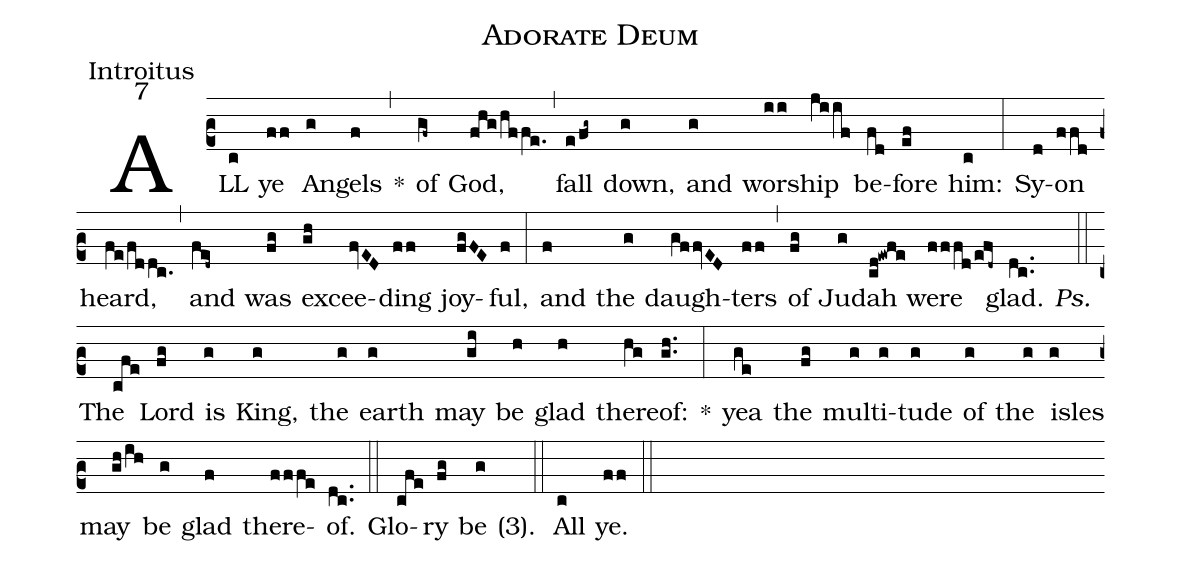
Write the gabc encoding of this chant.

name:Adorate Deum;
office-part:Introitus;
mode:7;
%%
(c2) ALL(c) ye(ff) An(g)gels(f) *(,) of(gf~) God,(fhg/hffe.) (,) fall(e/fg~) down,(g) and(g) wor(ii)ship(jiif) be(fd)fore(ef) him:(c) (:) Sy(d)on(ffd) heard,(fe/fddc.) (,) and(fed~) was(fg) ex(gh)cee(fvED)ding(ff) joy(fgFE)ful,(f) (:) and(f) the(g) daugh(gffvED)ters(ff) (,) of(fg) Ju(g)dah(cd!ewfe) were(fffd/efd~) glad.(dc..) <i>Ps.</i>(::) The(cfe) Lord(fg) is(g) King,(g) the(g) earth(g) may(gi) be(h) glad(h) there(hg)of:(gh..) *(:) yea(ge) the(fg) mul(g)ti(g)tude(g) of(g) the(g) isles(g) may(gh/ih) be(g) glad(f) there(fffe)of.(dc..) (::) Glo(cfe)ry(fg) be(g) <v>(</v>3<v>)</v>.() (::) All(c) ye.(ff) (::)
